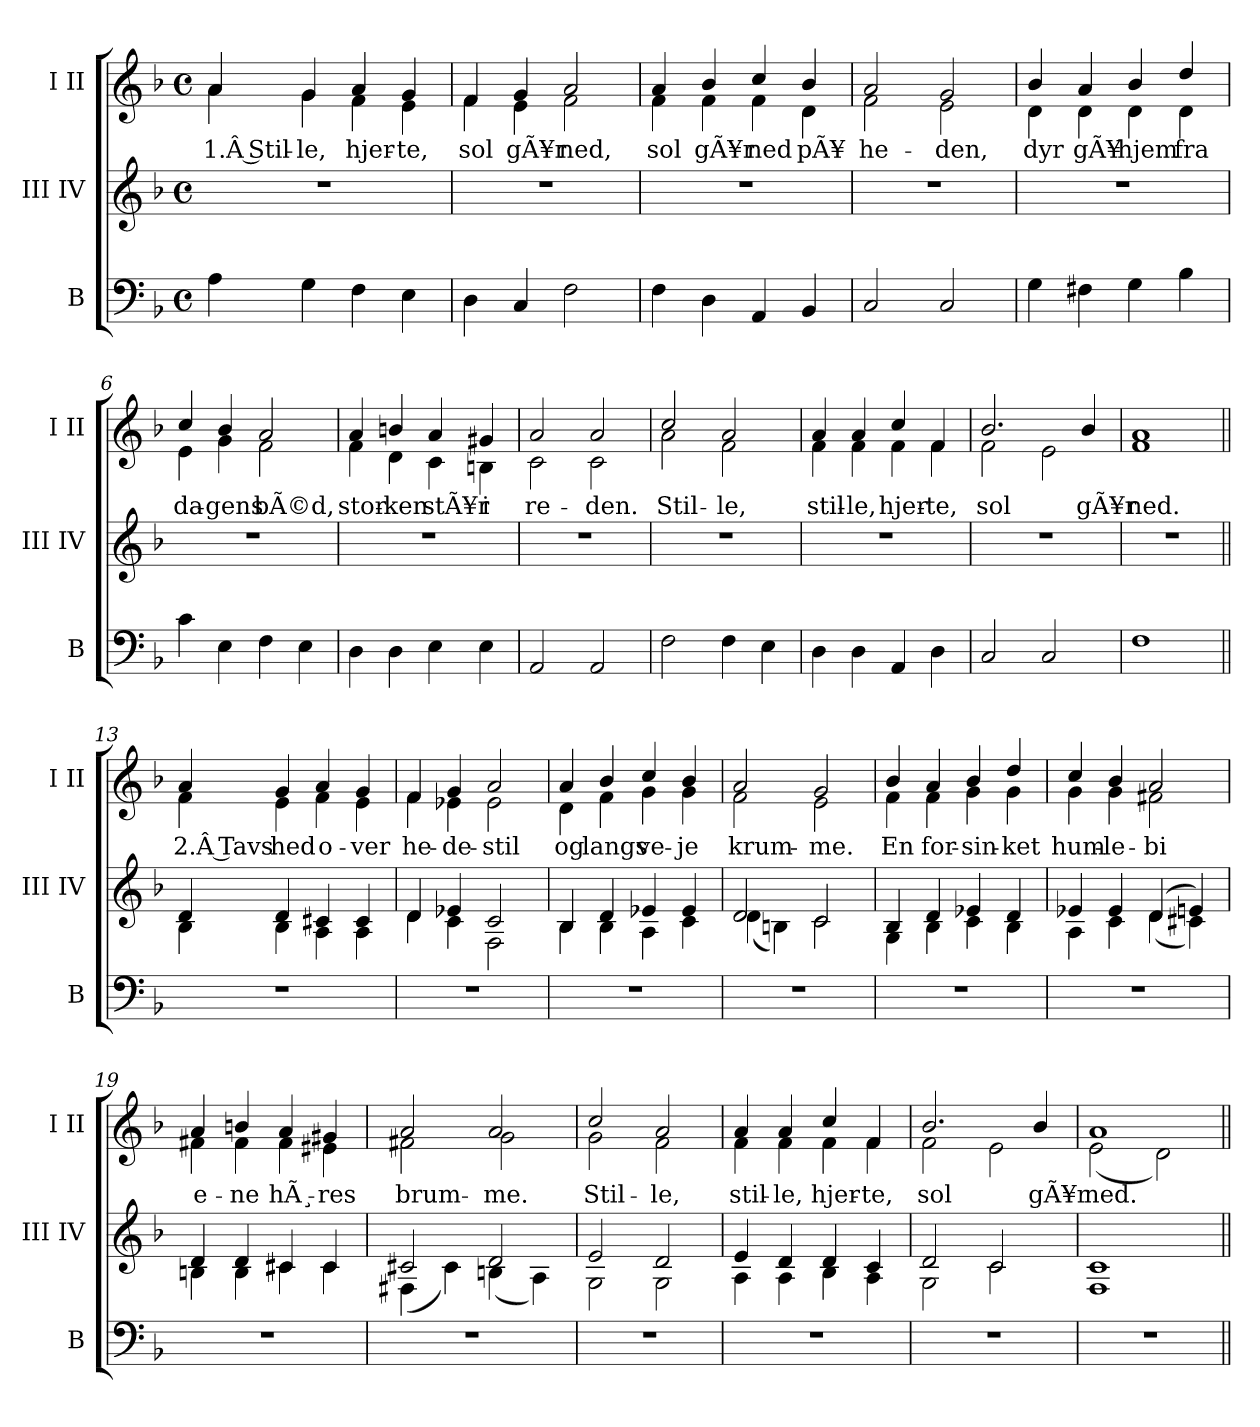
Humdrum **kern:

**kern	**kern	**kern	**text
*part3	*part2	*part1	*part1
*staff3	*staff2	*staff1	*staff1
*I"B	*I"III IV	*I"I II	*
*I'B	*I'III IV	*I'I II	*
*clefF4	*clefG2	*clefG2	*
*k[b-]	*k[b-]	*k[b-]	*
*M4/4	*M4/4	*M4/4	*
*met(c)	*met(c)	*met(c)	*
=1	=1	=1	=1
*	*	*^	*
4A\	1r	4a/	4a\	1.Â Stil-
4G\	.	4g/	4g\	-le,
4F\	.	4a/	4f\	hjer-
4E\	.	4g/	4e\	-te,
=2	=2	=2	=2	=2
4D\	1r	4f/	4f\	sol
4C/	.	4g/	4e\	gÃ¥r
2F\	.	2a/	2f\	ned,
=3	=3	=3	=3	=3
4F\	1r	4a/	4f\	sol
4D\	.	4b-/	4f\	gÃ¥r
4AA/	.	4cc/	4f\	ned
4BB-/	.	4b-/	4d\	pÃ¥
=4	=4	=4	=4	=4
2C/	1r	2a/	2f\	he-
2C/	.	2g/	2e\	-den,
=5	=5	=5	=5	=5
4G\	1r	4b-/	4d\	dyr
4F#X\	.	4a/	4d\	gÃ¥
4G\	.	4b-/	4d\	hjem
4B-\	.	4dd/	4d\	fra
=6	=6	=6	=6	=6
4c\	1r	4cc/	4e\	da-
4E\	.	4b-/	4g\	-gens
4F\	.	2a/	2f\	bÃ©d,
4E\	.	.	.	.
!!LO:LB:g=z	!!
=7	=7	=7	=7	=7
4D\	1r	4a/	4f\	stor-
4D\	.	4bn/	4d\	-ken
4E\	.	4a/	4c\	stÃ¥r
4E\	.	4g#X/	4Bn\	i
=8	=8	=8	=8	=8
2AA/	1r	2a/	2c\	re-
2AA/	.	2a/	2c\	-den.
=9	=9	=9	=9	=9
2F\	1r	2cc/	2a\	Stil-
4F\	.	2a/	2f\	-le,
4E\	.	.	.	.
=10	=10	=10	=10	=10
4D\	1r	4a/	4f\	stil-
4D\	.	4a/	4f\	-le,
4AA/	.	4cc/	4f\	hjer-
4D\	.	4f/	4f\	-te,
=11	=11	=11	=11	=11
2C/	1r	2.b-/	2f\	sol
2C/	.	.	2e\	.
.	.	4b-/	.	gÃ¥r
=12	=12	=12	=12	=12
1F	1r	1a	1f	ned.
!!LO:LB:g=z	!!
=13||	=13||	=13||	=13||	=13||
*	*^	*	*	*
1r	4d/	4B-\	4a/	4f\	2.Â Tavs-
.	4d/	4B-\	4g/	4e\	-hed
.	4c#X/	4A\	4a/	4f\	o-
.	4c#/	4A\	4g/	4e\	-ver
=14	=14	=14	=14	=14	=14
1r	4d/	4d\	4f/	4f\	he-
.	4e-X/	4c\	4g/	4e-X\	-de-
.	2c/	2F\	2a/	2e-\	-stil
=15	=15	=15	=15	=15	=15
1r	4B-/	4B-\	4a/	4d\	og
.	4d/	4B-\	4b-/	4f\	langs
.	4e-X/	4A\	4cc/	4g\	ve-
.	4e-/	4c\	4b-/	4g\	-je
=16	=16	=16	=16	=16	=16
1r	2d/	(<4d\	2a/	2f\	krum-
.	.	4Bn\)	.	.	.
.	2c/	2c\	2g/	2e\	-me.
=17	=17	=17	=17	=17	=17
1r	4B-/	4G\	4b-/	4f\	En
.	4d/	4B-\	4a/	4f\	for-
.	4e-X/	4c\	4b-/	4g\	-sin-
.	4d/	4B-\	4dd/	4g\	-ket
=18	=18	=18	=18	=18	=18
1r	4e-X/	4A\	4cc/	4g\	hum-
.	4e-/	4c\	4b-/	4g\	-le-
.	(>4d/	(<4d\	2a/	2f#X\	-bi
.	4en/)	4c#X\)	.	.	.
!!LO:LB:g=z	!!
=19	=19	=19	=19	=19	=19
1r	4d/	4Bn\	4a/	4f#X\	e-
.	4d/	4B\	4bn/	4f#\	-ne
.	4c#X/	4c#\	4a/	4f#\	hÃ¸-
.	4c#/	4c#\	4g#X/	4e#X\	-res
=20	=20	=20	=20	=20	=20
1r	2c#X/	(<4F#X\	2a/	2f#X\	brum-
.	.	4c#\)	.	.	.
.	2d/	(<4Bn\	2a/	2g\	-me.
.	.	4A\)	.	.	.
=21	=21	=21	=21	=21	=21
1r	2e/	2G\	2cc/	2g\	Stil-
.	2d/	2G\	2a/	2f\	-le,
=22	=22	=22	=22	=22	=22
1r	4e/	4A\	4a/	4f\	stil-
.	4d/	4A\	4a/	4f\	-le,
.	4d/	4B-\	4cc/	4f\	hjer-
.	4c/	4A\	4f/	4f\	-te,
=23	=23	=23	=23	=23	=23
1r	2d/	2G\	2.b-/	2f\	sol
.	2c/	2c\	.	2e\	.
.	.	.	4b-/	.	gÃ¥r
=24	=24	=24	=24	=24	=24
1r	1c	1F	1a	(<2e\	ned.
.	.	.	.	2d\)	.
*	*v	*v	*	*	*
*	*	*v	*v	*
=||	=||	=||	=||
*-	*-	*-	*-
